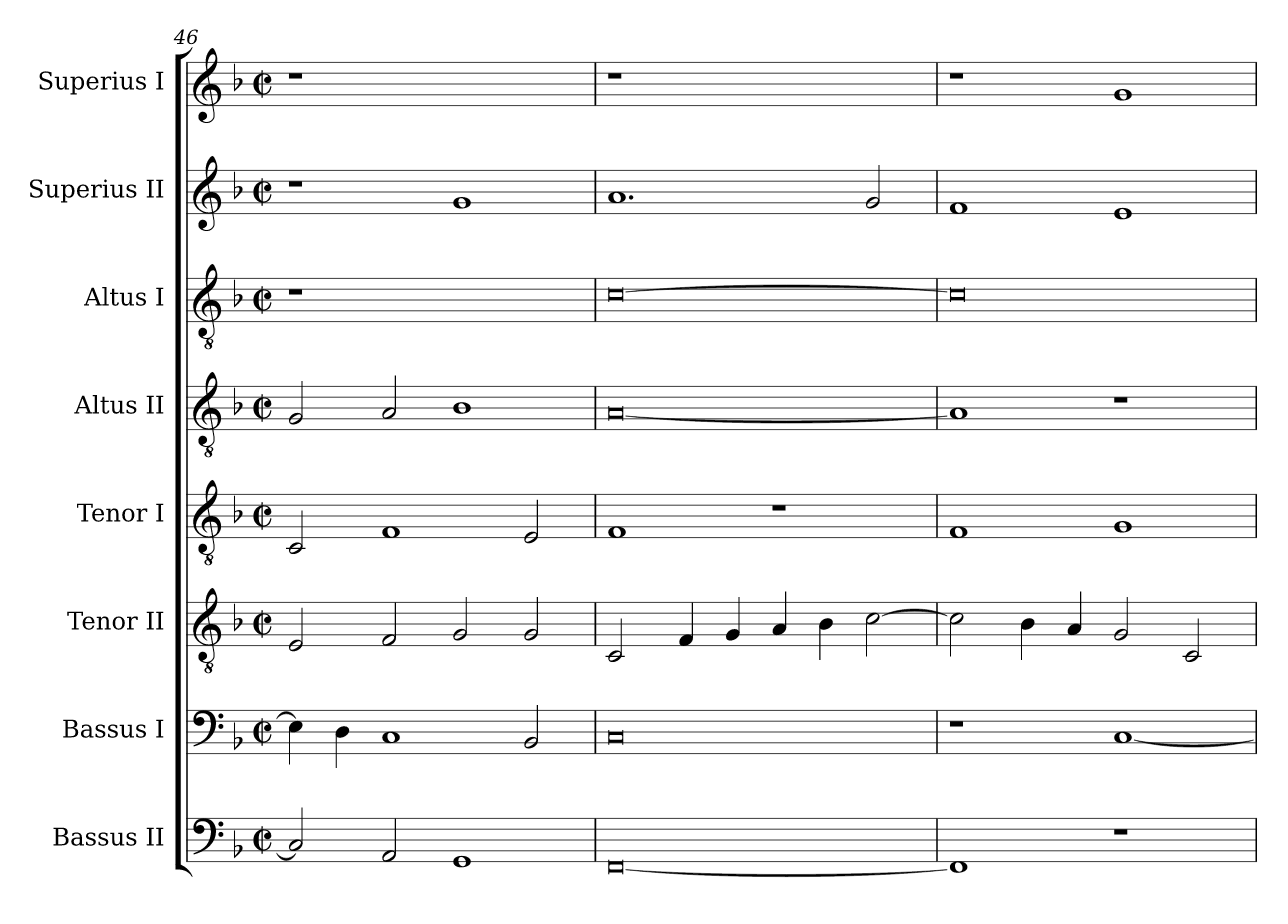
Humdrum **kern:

**kern	**kern	**kern	**kern	**kern	**kern	**kern	**kern
*part8	*part7	*part6	*part5	*part4	*part3	*part2	*part1
*staff8	*staff7	*staff6	*staff5	*staff4	*staff3	*staff2	*staff1
*I"Bassus II	*I"Bassus I	*I"Tenor II	*I"Tenor I	*I"Altus II	*I"Altus I	*I"Superius II	*I"Superius I
*I'B.	*I'B.	*I'T.	*I'T.	*	*	*I'S.	*I'S.
*clefF4	*clefF4	*clefGv2	*clefGv2	*clefGv2	*clefGv2	*clefG2	*clefG2
*	*	*ITrd7c12	*ITrd7c12	*ITrd7c12	*ITrd7c12	*	*
*k[b-]	*k[b-]	*k[b-]	*k[b-]	*k[b-]	*k[b-]	*k[b-]	*k[b-]
*F:	*F:	*F:	*F:	*F:	*F:	*F:	*F:
*M2/2	*M2/2	*M2/2	*M2/2	*M2/2	*M2/2	*M2/2	*M2/2
*met(c|)	*met(c|)	*met(c|)	*met(c|)	*met(c|)	*met(c|)	*met(c|)	*met(c|)
=46	=46	=46	=46	=46	=46	=46	=46
!	!	!	!	!	!LO:N:vis=1	!	!LO:N:vis=1
2Ci/]	4Ei\]	2EEi/	2CCi/	2GGi/	1r	1r	1r
.	4Di\	.	.	.	.	.	.
2AAi/	1Ci	2FFi/	1FFi	2AAi/	.	.	.
1GGi	.	2GGi/	.	1BB-i	1ryy	1gi	1ryy
.	2BB-i/	2GGi/	2EEi/	.	.	.	.
=47	=47	=47	=47	=47	=47	=47	=47
!	!	!	!	!	!	!	!LO:N:vis=1
[<0FFi	0Ci	2CCi/	1FFi	[<0AAi	[>0Ci	1.ai	1r
.	.	4FFi/	.	.	.	.	.
.	.	4GGi/	.	.	.	.	.
.	.	4AAi/	1r	.	.	.	1ryy
.	.	4BB-i\	.	.	.	.	.
.	.	[>2Ci\	.	.	.	2gi/	.
!!LO:PB:g=z
=48	=48	=48	=48	=48	=48	=48	=48
1FFi]	1r	2Ci\]	1FFi	1AAi]	0Ci]	1fi	1r
.	.	4BB-i\	.	.	.	.	.
.	.	4AAi/	.	.	.	.	.
1r	[<1Ci	2GGi/	1GGi	1r	.	1ei	1gi
.	.	2CCi/	.	.	.	.	.
=	=	=	=	=	=	=	=
*-	*-	*-	*-	*-	*-	*-	*-
